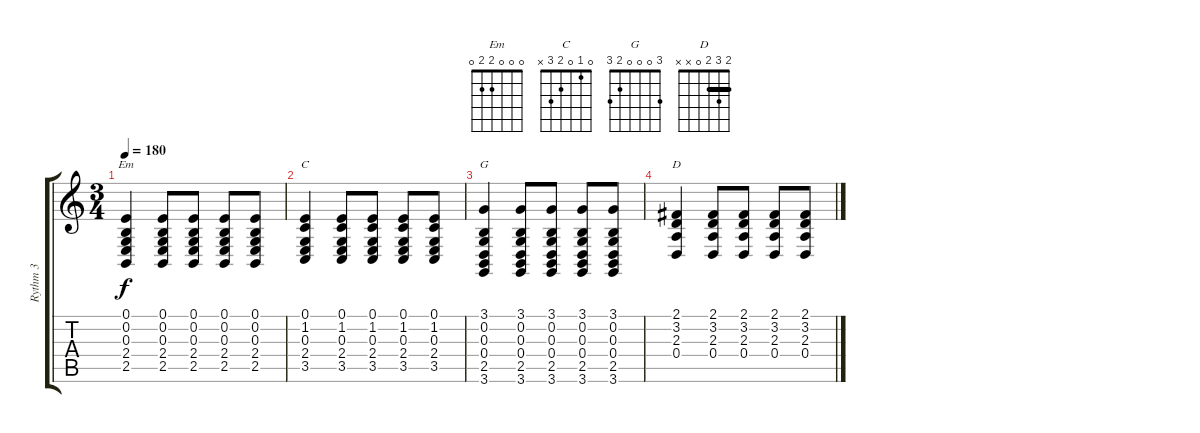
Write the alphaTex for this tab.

\track ("Rythm 3" "Rythm 3") {instrument fx7echoes}
\staff {score tabs}
\tuning (E4 B3 G3 D3 A2 E2) {hide}
\chord ("Em" 0 0 0 2 2 0)
\chord ("C" 0 1 0 2 3 x)
\chord ("G" 3 0 0 0 2 3)
\chord ("D" 2 3 2 0 x x) {barre 2}
\ts (3 4)
\tempo 180
\clef g2
\ks c
(0.1 0.2 0.3 2.4 2.5).4{ch "Em" dy f} (0.1 0.2 0.3 2.4 2.5).8 (0.1 0.2 0.3 2.4 2.5).8 (0.1 0.2 0.3 2.4 2.5).8 (0.1 0.2 0.3 2.4 2.5).8 |
(0.1 1.2 0.3 2.4 3.5).4{ch "C"} (0.1 1.2 0.3 2.4 3.5).8 (0.1 1.2 0.3 2.4 3.5).8 (0.1 1.2 0.3 2.4 3.5).8 (0.1 1.2 0.3 2.4 3.5).8 |
(3.1 0.2 0.3 0.4 2.5 3.6).4{ch "G"} (3.1 0.2 0.3 0.4 2.5 3.6).8 (3.1 0.2 0.3 0.4 2.5 3.6).8 (3.1 0.2 0.3 0.4 2.5 3.6).8 (3.1 0.2 0.3 0.4 2.5 3.6).8 |
(2.1 3.2 2.3 0.4).4{ch "D"} (2.1 3.2 2.3 0.4).8 (2.1 3.2 2.3 0.4).8 (2.1 3.2 2.3 0.4).8 (2.1 3.2 2.3 0.4).8
